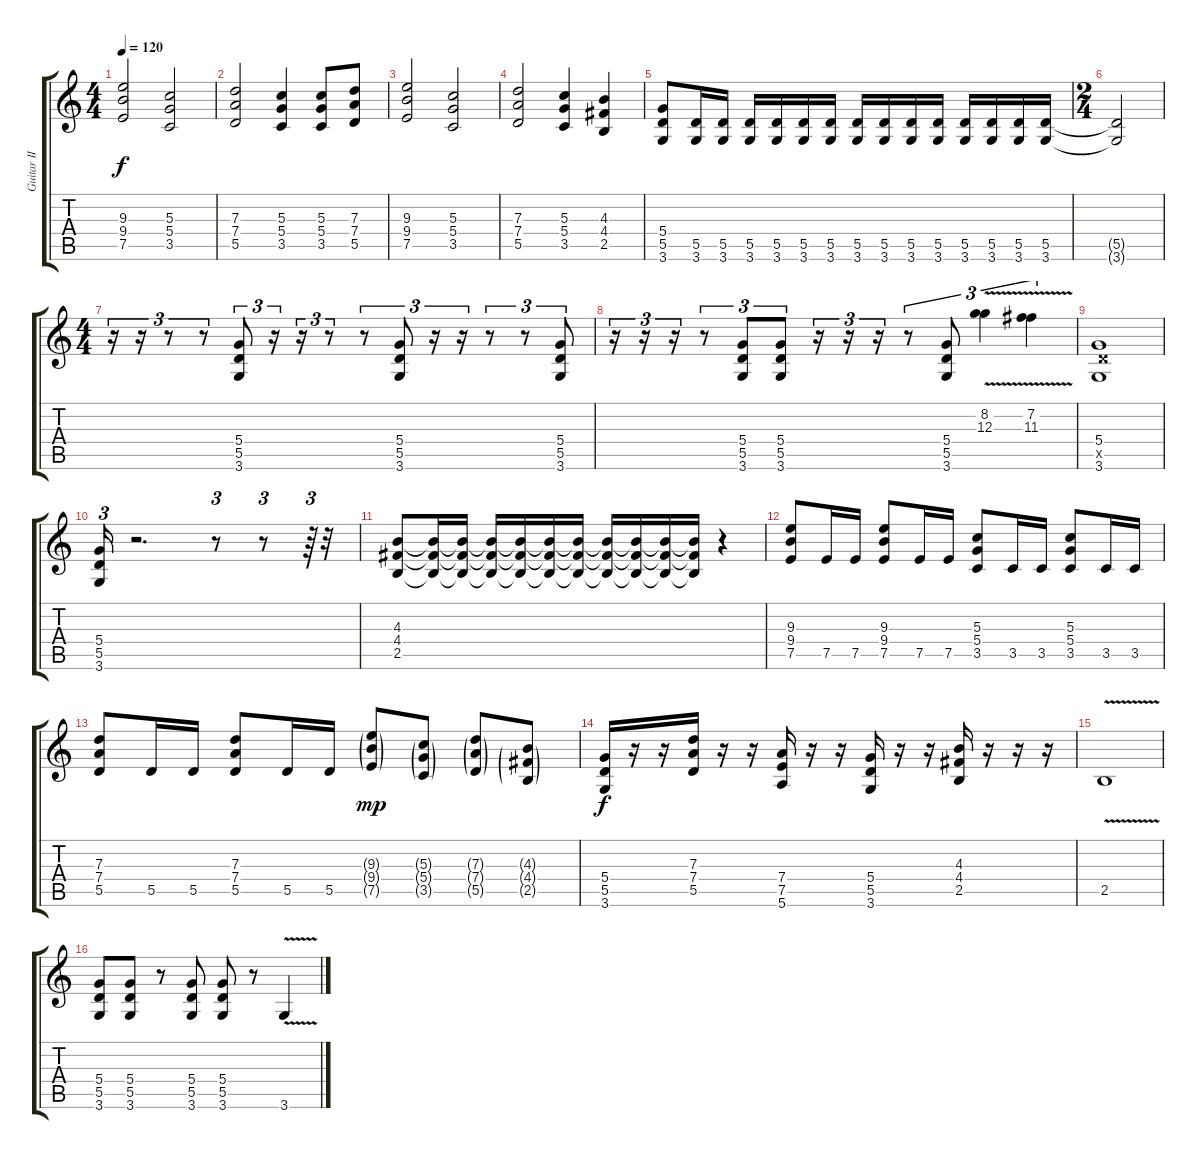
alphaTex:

\track ("Guitar II" "Guitar II") {instrument distortionguitar}
\staff {score tabs}
\tuning (E4 B3 G3 D3 A2 E2) {hide}
\ts (4 4)
\tempo 120
\clef g2
\ks c
(9.3 9.4 7.5).2{dy f} (5.3 5.4 3.5).2 |
(7.3 7.4 5.5).2 (5.3 5.4 3.5).4 (5.3 5.4 3.5).8 (7.3 7.4 5.5).8 |
(9.3 9.4 7.5).2 (5.3 5.4 3.5).2 |
(7.3 7.4 5.5).2 (5.3 5.4 3.5).4 (4.3 4.4 2.5).4 |
(5.4 5.5 3.6).8 (5.5 3.6).16 (5.5 3.6).16 (5.5 3.6).16 (5.5 3.6).16 (5.5 3.6).16 (5.5 3.6).16 (5.5 3.6).16 (5.5 3.6).16 (5.5 3.6).16 (5.5 3.6).16 (5.5 3.6).16 (5.5 3.6).16 (5.5 3.6).16 (5.5 3.6).16 |
\ts (2 4)
(5.5{t} 3.6{t}).2 |
\ts (4 4)
r.16{tu (3 2)} r.16{tu (3 2)} r.8{tu (3 2)} r.8{tu (3 2)} (5.4 5.5 3.6).8{tu (3 2)} r.16{tu (3 2)} r.16{tu (3 2)} r.8{tu (3 2)} r.8{tu (3 2)} (5.4 5.5 3.6).8{tu (3 2)} r.16{tu (3 2)} r.16{tu (3 2)} r.8{tu (3 2)} r.8{tu (3 2)} (5.4 5.5 3.6).8{tu (3 2)} |
r.16{tu (3 2)} r.16{tu (3 2)} r.16{tu (3 2)} r.8{tu (3 2)} (5.4 5.5 3.6).8{tu (3 2)} (5.4 5.5 3.6).8{tu (3 2)} r.16{tu (3 2)} r.16{tu (3 2)} r.16{tu (3 2)} r.8{tu (3 2)} (5.4 5.5 3.6).8{tu (3 2)} (8.2{v} 12.3).4{tu (3 2)} (7.2{v} 11.3).4{tu (3 2)} |
(5.4 5.5{x} 3.6).1 |
(5.4 5.5 3.6).16{tu (3 2)} r.2{d} r.8{tu (3 2)} r.8{tu (3 2)} r.64{tu (3 2)} r.32 |
(4.3 4.4 2.5).8 (4.3{t} 4.4{t} 2.5{t}).16 (4.3{t} 4.4{t} 2.5{t}).16 (4.3{t} 4.4{t} 2.5{t}).16 (4.3{t} 4.4{t} 2.5{t}).16 (4.3{t} 4.4{t} 2.5{t}).16 (4.3{t} 4.4{t} 2.5{t}).16 (4.3{t} 4.4{t} 2.5{t}).16 (4.3{t} 4.4{t} 2.5{t}).16 (4.3{t} 4.4{t} 2.5{t}).16 (4.3{t} 4.4{t} 2.5{t}).16 r.4 |
(9.3 9.4 7.5).8 7.5.16 7.5.16 (9.3 9.4 7.5).8 7.5.16 7.5.16 (5.3 5.4 3.5).8 3.5.16 3.5.16 (5.3 5.4 3.5).8 3.5.16 3.5.16 |
(7.3 7.4 5.5).8 5.5.16 5.5.16 (7.3 7.4 5.5).8 5.5.16 5.5.16 (9.3{g} 9.4{g} 7.5{g}).8{dy mp} (5.3{g} 5.4{g} 3.5{g}).8 (7.3{g} 7.4{g} 5.5{g}).8 (4.3{g} 4.4{g} 2.5{g}).8 |
(5.4 5.5 3.6).16{dy f} r.16 r.16 (7.3 7.4 5.5).16 r.16 r.16 (7.4 7.5 5.6).16 r.16 r.16 (5.4 5.5 3.6).16 r.16 r.16 (4.3 4.4 2.5).16 r.16 r.16 r.16 |
2.5{v}.1 |
(5.4 5.5 3.6).8 (5.4 5.5 3.6).8 r.8 (5.4 5.5 3.6).8 (5.4 5.5 3.6).8 r.8 3.6{v}.4
